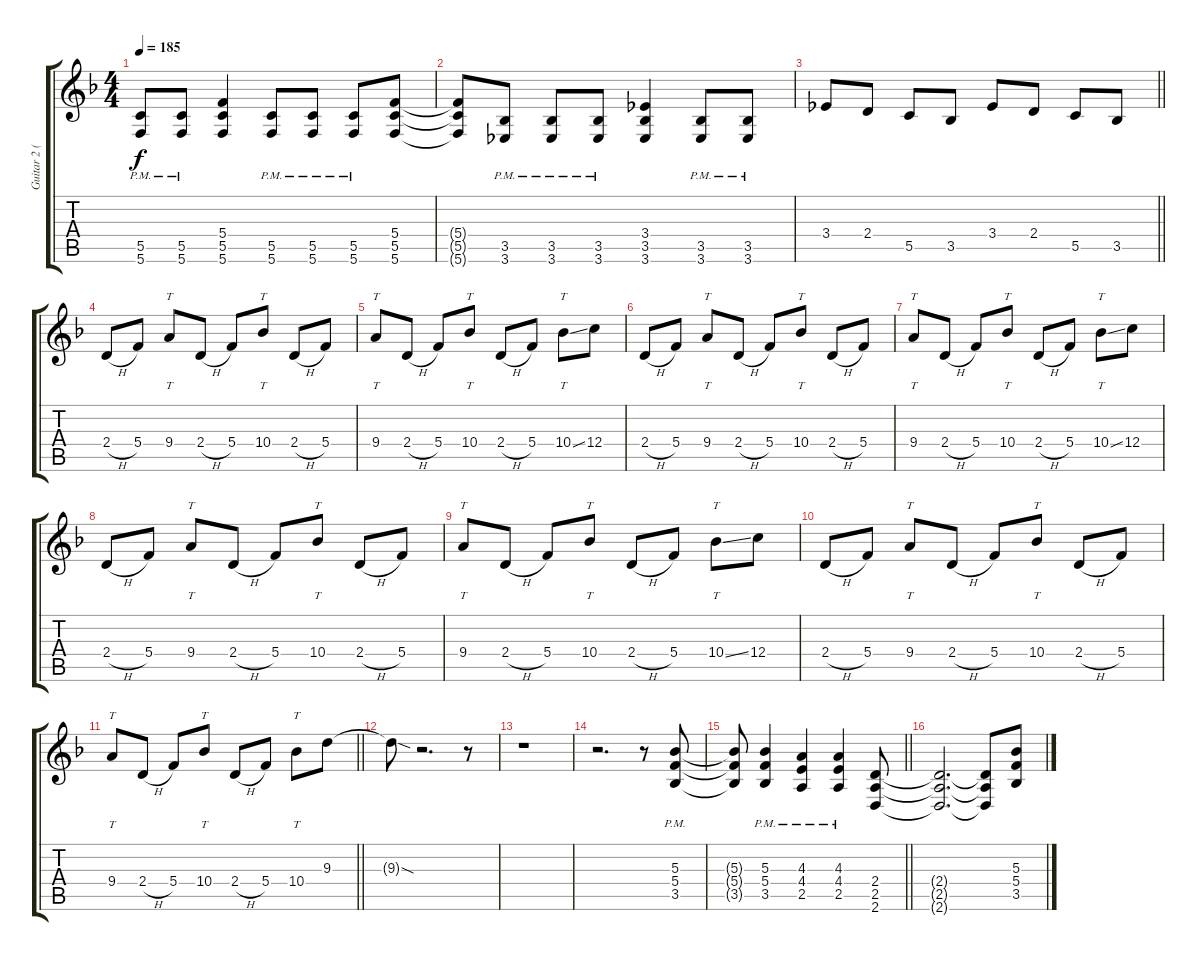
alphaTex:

\track ("Guitar 2 (Distorted- Padget)" "Guitar 2 (") {instrument distortionguitar}
\staff {score tabs}
\tuning (D4 A3 F3 C3 G2 C2) {hide}
\ts (4 4)
\tempo 185
\clef g2
\ks dminor
(5.5{pm} 5.6{pm}).8{dy f} (5.5{pm} 5.6{pm}).8 (5.4 5.5 5.6).4 (5.5{pm} 5.6{pm}).8 (5.5{pm} 5.6{pm}).8 (5.5{pm} 5.6{pm}).8 (5.4 5.5 5.6).8 |
(5.4{t} 5.5{t} 5.6{t}).8 (3.5{pm} 3.6{pm}).8 (3.5{pm} 3.6{pm}).8 (3.5{pm} 3.6{pm}).8 (3.4 3.5 3.6).4 (3.5{pm} 3.6{pm}).8 (3.5{pm} 3.6{pm}).8 |
\barLineRight lightlight
3.4.8 2.4.8 5.5.8 3.5.8 3.4.8 2.4.8 5.5.8 3.5.8 |
2.4{h}.8 5.4.8 9.4.8{tt} 2.4{h}.8 5.4.8 10.4.8{tt} 2.4{h}.8 5.4.8 |
9.4.8{tt} 2.4{h}.8 5.4.8 10.4.8{tt} 2.4{h}.8 5.4.8 10.4{ss}.8{tt} 12.4.8 |
2.4{h}.8 5.4.8 9.4.8{tt} 2.4{h}.8 5.4.8 10.4.8{tt} 2.4{h}.8 5.4.8 |
9.4.8{tt} 2.4{h}.8 5.4.8 10.4.8{tt} 2.4{h}.8 5.4.8 10.4{ss}.8{tt} 12.4.8 |
2.4{h}.8 5.4.8 9.4.8{tt} 2.4{h}.8 5.4.8 10.4.8{tt} 2.4{h}.8 5.4.8 |
9.4.8{tt} 2.4{h}.8 5.4.8 10.4.8{tt} 2.4{h}.8 5.4.8 10.4{ss}.8{tt} 12.4.8 |
2.4{h}.8 5.4.8 9.4.8{tt} 2.4{h}.8 5.4.8 10.4.8{tt} 2.4{h}.8 5.4.8 |
\barLineRight lightlight
9.4.8{tt} 2.4{h}.8 5.4.8 10.4.8{tt} 2.4{h}.8 5.4.8 10.4.8{tt} 9.3.8 |
9.3{sod t}.8 r.2{d} r.8 |
r.1 |
r.2{d} r.8 (5.3{pm} 5.4{pm} 3.5{pm}).8 |
\barLineRight lightlight
(5.3{t} 5.4{t} 3.5{t}).8 (5.3{pm} 5.4{pm} 3.5{pm}).4 (4.3{pm} 4.4{pm} 2.5{pm}).4 (4.3{pm} 4.4{pm} 2.5{pm}).4 (2.4 2.5 2.6).8 |
(2.4{t} 2.5{t} 2.6{t}).2{d} (2.4{t} 2.5{t} 2.6{t}).8 (5.3 5.4 3.5).8
